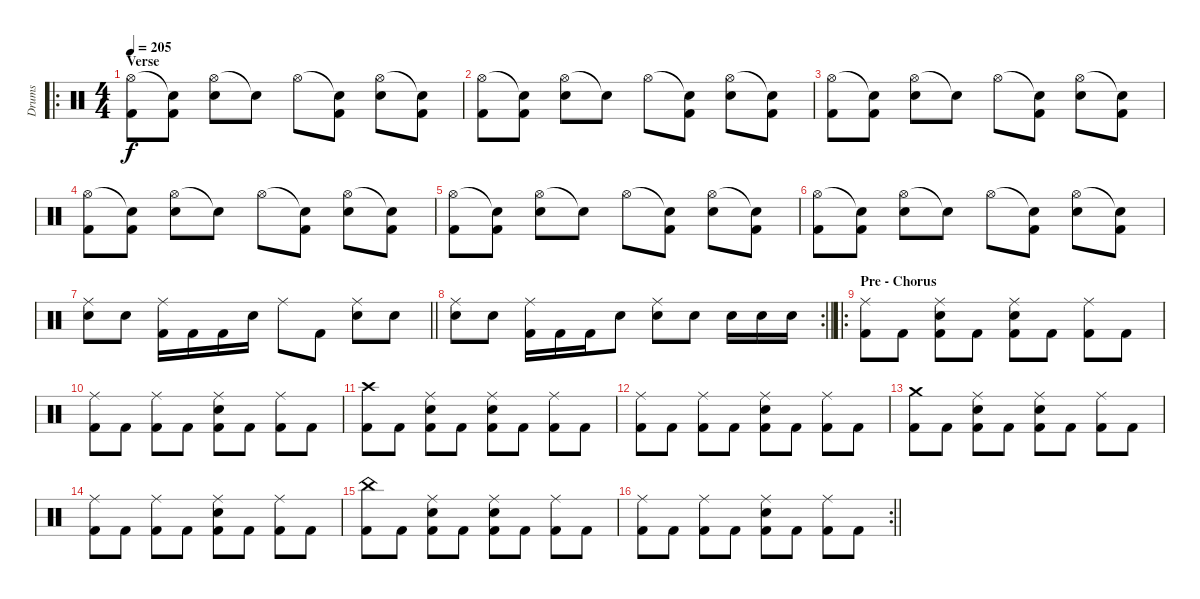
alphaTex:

\track ("Drums" "Drums") {instrument percussion}
\staff {score}
\articulation defaults
\ro
\ts (4 4)
\section ("" "Verse")
\tempo 205
\clef neutral
\ks c
("Hi-Hat (open)" "Kick (hit) 2").8{dy f} ("Snare (hit)"{t} "Kick (hit) 2").8 ("Hi-Hat (open)" "Electric Snare (hit)").8 "Snare (hit)"{t}.8 "Hi-Hat (open)".8 ("Snare (hit)"{t} "Kick (hit) 2").8 ("Hi-Hat (open)" "Electric Snare (hit)").8 ("Snare (hit)"{t} "Kick (hit) 2").8 |
("Hi-Hat (open)" "Kick (hit) 2").8 ("Snare (hit)"{t} "Kick (hit) 2").8 ("Hi-Hat (open)" "Electric Snare (hit)").8 "Snare (hit)"{t}.8 "Hi-Hat (open)".8 ("Snare (hit)"{t} "Kick (hit) 2").8 ("Hi-Hat (open)" "Electric Snare (hit)").8 ("Snare (hit)"{t} "Kick (hit) 2").8 |
("Hi-Hat (open)" "Kick (hit) 2").8 ("Snare (hit)"{t} "Kick (hit) 2").8 ("Hi-Hat (open)" "Electric Snare (hit)").8 "Snare (hit)"{t}.8 "Hi-Hat (open)".8 ("Snare (hit)"{t} "Kick (hit) 2").8 ("Hi-Hat (open)" "Electric Snare (hit)").8 ("Snare (hit)"{t} "Kick (hit) 2").8 |
("Hi-Hat (open)" "Kick (hit) 2").8 ("Snare (hit)"{t} "Kick (hit) 2").8 ("Hi-Hat (open)" "Electric Snare (hit)").8 "Snare (hit)"{t}.8 "Hi-Hat (open)".8 ("Snare (hit)"{t} "Kick (hit) 2").8 ("Hi-Hat (open)" "Electric Snare (hit)").8 ("Snare (hit)"{t} "Kick (hit) 2").8 |
("Hi-Hat (open)" "Kick (hit) 2").8 ("Snare (hit)"{t} "Kick (hit) 2").8 ("Hi-Hat (open)" "Electric Snare (hit)").8 "Snare (hit)"{t}.8 "Hi-Hat (open)".8 ("Snare (hit)"{t} "Kick (hit) 2").8 ("Hi-Hat (open)" "Electric Snare (hit)").8 ("Snare (hit)"{t} "Kick (hit) 2").8 |
("Hi-Hat (open)" "Kick (hit) 2").8 ("Snare (hit)"{t} "Kick (hit) 2").8 ("Hi-Hat (open)" "Electric Snare (hit)").8 "Snare (hit)"{t}.8 "Hi-Hat (open)".8 ("Snare (hit)"{t} "Kick (hit) 2").8 ("Hi-Hat (open)" "Electric Snare (hit)").8 ("Snare (hit)"{t} "Kick (hit) 2").8 |
\barLineRight lightlight
("Ride (middle)" "Electric Snare (hit)").8 "Electric Snare (hit)".8 ("Ride (middle)" "Kick (hit) 2").16 "Kick (hit) 2".16 "Kick (hit) 2".16 "Electric Snare (hit)".16 "Ride (middle)".8 "Kick (hit) 2".8 ("Ride (middle)" "Electric Snare (hit)").8 "Electric Snare (hit)".8 |
\rc 2
\barLineRight lightlight
("Ride (middle)" "Electric Snare (hit)").8 "Electric Snare (hit)".8 ("Ride (middle)" "Kick (hit) 2").16 "Kick (hit) 2".16 "Kick (hit) 2".16 "Electric Snare (hit)".8 ("Ride (middle)" "Electric Snare (hit)").8 "Electric Snare (hit)".8 "Electric Snare (hit)".16 "Electric Snare (hit)".16 "Electric Snare (hit)".16 |
\ro
\section ("" "Pre - Chorus")
("Ride (middle)" "Kick (hit) 2").8 "Kick (hit) 2".8 ("Ride (middle)" "Electric Snare (hit)" "Kick (hit) 2").8 "Kick (hit) 2".8 ("Ride (middle)" "Electric Snare (hit)" "Kick (hit) 2").8 "Kick (hit) 2".8 ("Ride (middle)" "Kick (hit) 2").8 "Kick (hit) 2".8 |
("Ride (middle)" "Kick (hit) 2").8 "Kick (hit) 2".8 ("Ride (middle)" "Kick (hit) 2").8 "Kick (hit) 2".8 ("Ride (middle)" "Electric Snare (hit)" "Kick (hit) 2").8 "Kick (hit) 2".8 ("Ride (middle)" "Kick (hit) 2").8 "Kick (hit) 2".8 |
("Crash high (hit)" "Kick (hit) 2").8 "Kick (hit) 2".8 ("Ride (middle)" "Electric Snare (hit)" "Kick (hit) 2").8 "Kick (hit) 2".8 ("Ride (middle)" "Electric Snare (hit)" "Kick (hit) 2").8 "Kick (hit) 2".8 ("Ride (middle)" "Kick (hit) 2").8 "Kick (hit) 2".8 |
("Ride (middle)" "Kick (hit) 2").8 "Kick (hit) 2".8 ("Ride (middle)" "Kick (hit) 2").8 "Kick (hit) 2".8 ("Ride (middle)" "Electric Snare (hit)" "Kick (hit) 2").8 "Kick (hit) 2".8 ("Ride (middle)" "Kick (hit) 2").8 "Kick (hit) 2".8 |
("Crash medium (hit)" "Kick (hit) 2").8 "Kick (hit) 2".8 ("Ride (middle)" "Electric Snare (hit)" "Kick (hit) 2").8 "Kick (hit) 2".8 ("Ride (middle)" "Electric Snare (hit)" "Kick (hit) 2").8 "Kick (hit) 2".8 ("Ride (middle)" "Kick (hit) 2").8 "Kick (hit) 2".8 |
("Ride (middle)" "Kick (hit) 2").8 "Kick (hit) 2".8 ("Ride (middle)" "Kick (hit) 2").8 "Kick (hit) 2".8 ("Ride (middle)" "Electric Snare (hit)" "Kick (hit) 2").8 "Kick (hit) 2".8 ("Ride (middle)" "Kick (hit) 2").8 "Kick (hit) 2".8 |
("China (hit)" "Kick (hit) 2").8 "Kick (hit) 2".8 ("Ride (middle)" "Electric Snare (hit)" "Kick (hit) 2").8 "Kick (hit) 2".8 ("Ride (middle)" "Electric Snare (hit)" "Kick (hit) 2").8 "Kick (hit) 2".8 ("Ride (middle)" "Kick (hit) 2").8 "Kick (hit) 2".8 |
\rc 2
\barLineRight lightlight
("Ride (middle)" "Kick (hit) 2").8 "Kick (hit) 2".8 ("Ride (middle)" "Kick (hit) 2").8 "Kick (hit) 2".8 ("Ride (middle)" "Electric Snare (hit)" "Kick (hit) 2").8 "Kick (hit) 2".8 ("Ride (middle)" "Kick (hit) 2").8 "Kick (hit) 2".8
